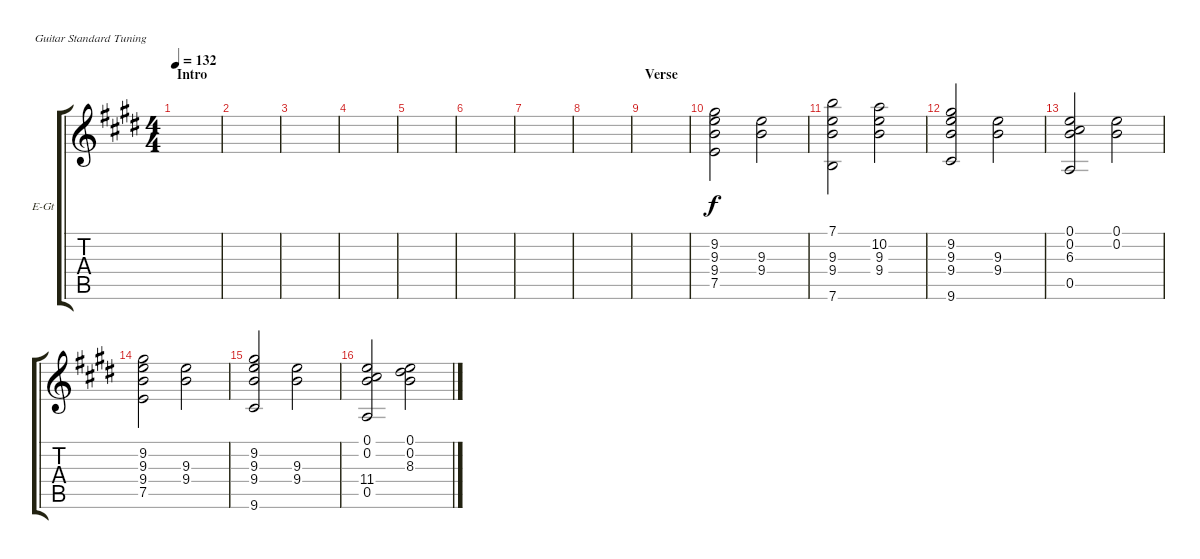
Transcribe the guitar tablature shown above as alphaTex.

\defaultSystemsLayout 4
\bracketExtendMode groupsimilarinstruments
\firstSystemTrackNameOrientation horizontal
\otherSystemsTrackNameOrientation horizontal
\track ("Clean guitar" "E-Gt") {instrument electricguitarclean}
\staff {score tabs}
\tuning (E4 B3 G3 D3 A2 E2)
\ts (4 4)
\section ("" "Intro")
\tempo 132
\clef g2
\scale
0.546468
\ks c#minor
|
\scale
0.226766 |
\scale
0.226766 |
\scale
0.333333 |
\scale
0.333333 |
\scale
0.333333 |
\scale
0.333333 |
\scale
0.333333 |
\section ("" "Verse")
\scale
0.333333 |
\scale
0.333333 (7.5 9.4 9.3 9.2).2 (9.3 9.4).2 |
\scale
0.333333 (7.1 9.3 9.4 7.6).2 (10.2 9.3 9.4).2 |
\scale
0.333333 (9.2 9.3 9.4 9.6).2 (9.3 9.4).2 |
(0.1 0.2 6.3 0.5).2 (0.1 0.2).2 |
(9.2 9.3 9.4 7.5).2 (9.3 9.4).2 |
(9.2 9.3 9.4 9.6).2 (9.3 9.4).2 |
(0.1 0.2 11.4 0.5).2 (8.3 0.2 0.1).2
